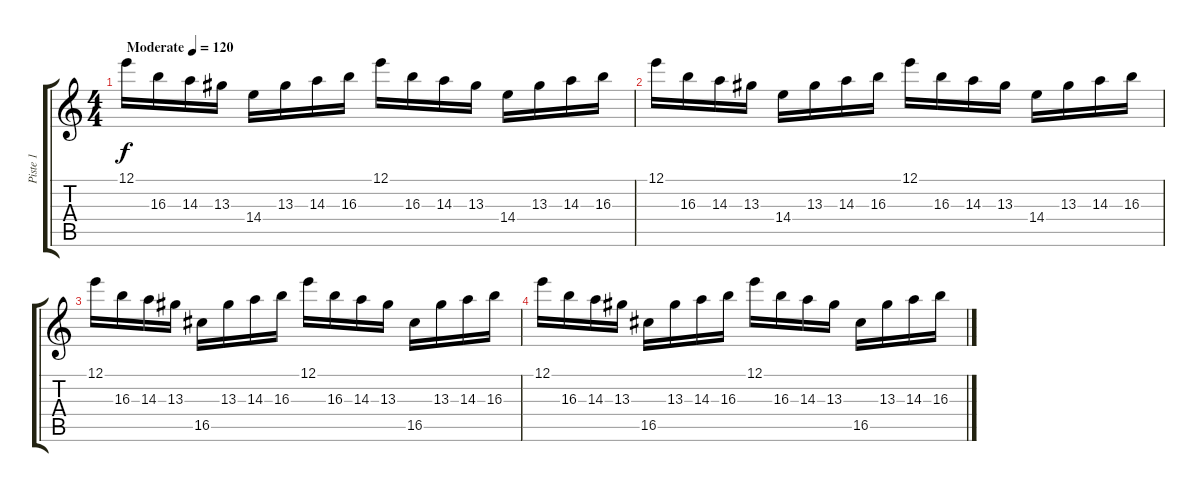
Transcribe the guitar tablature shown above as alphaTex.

\track ("Piste 1" "Piste 1") {instrument acousticguitarsteel}
\staff {score tabs}
\tuning (E4 B3 G3 D3 A2 E2) {hide}
\ts (4 4)
\tempo (120 "Moderate")
\clef g2
\ks c
12.1.16{dy f instrument acousticguitarsteel} 16.3.16 14.3.16 13.3.16 14.4.16 13.3.16 14.3.16 16.3.16 12.1.16 16.3.16 14.3.16 13.3.16 14.4.16 13.3.16 14.3.16 16.3.16 |
12.1.16 16.3.16 14.3.16 13.3.16 14.4.16 13.3.16 14.3.16 16.3.16 12.1.16 16.3.16 14.3.16 13.3.16 14.4.16 13.3.16 14.3.16 16.3.16 |
12.1.16 16.3.16 14.3.16 13.3.16 16.5.16 13.3.16 14.3.16 16.3.16 12.1.16 16.3.16 14.3.16 13.3.16 16.5.16 13.3.16 14.3.16 16.3.16 |
12.1.16 16.3.16 14.3.16 13.3.16 16.5.16 13.3.16 14.3.16 16.3.16 12.1.16 16.3.16 14.3.16 13.3.16 16.5.16 13.3.16 14.3.16 16.3.16
